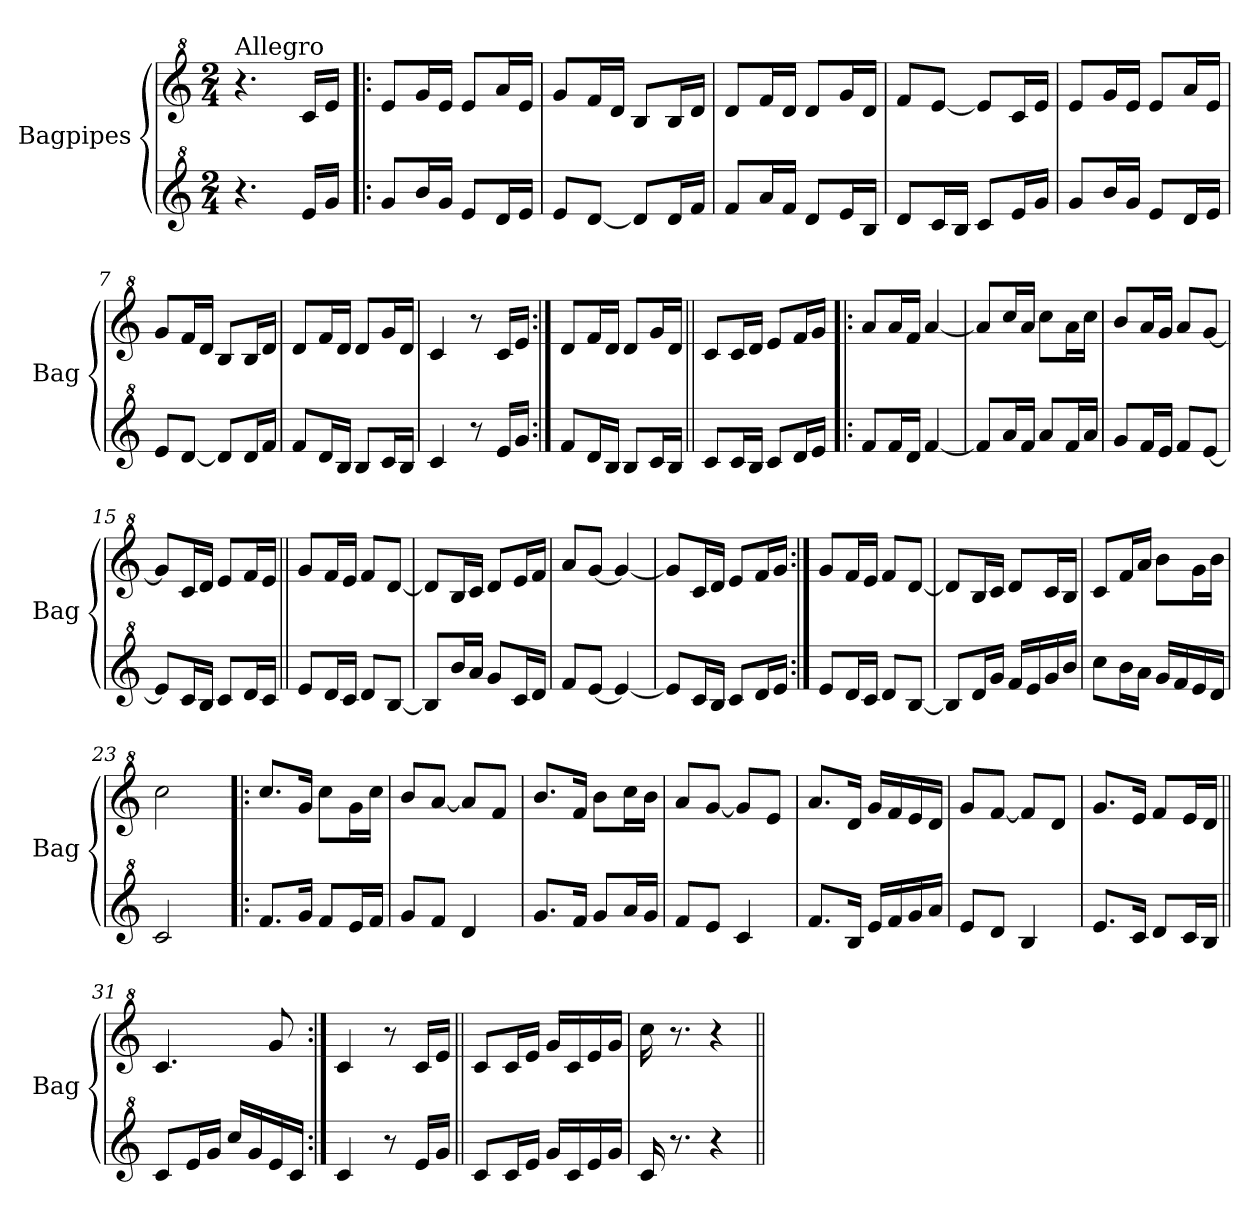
**kern	**kern
*part2	*part1
*staff2	*staff1
*I"Bagpipes	*I"Bagpipes
*I'Bag	*I'Bag
*clefG^2	*clefG^2
*k[]	*k[]
*C:	*C:
*M2/4	*M2/4
=1	=1
!	!LO:TX:a:t=Allegro
4.r	4.r
16ee/LL	16cc/LL
16gg/JJ	16ee/JJ
=2!|:	=2!|:
8gg/L	8ee/L
16bb/L	16gg/L
16gg/JJ	16ee/JJ
8ee/L	8ee/L
16dd/L	16aa/L
16ee/JJ	16ee/JJ
=3	=3
8ee/L	8gg/L
[8dd/J	16ff/L
.	16dd/JJ
8dd/L]	8b/L
16dd/L	16b/L
16ff/JJ	16dd/JJ
=4	=4
8ff/L	8dd/L
16aa/L	16ff/L
16ff/JJ	16dd/JJ
8dd/L	8dd/L
16ee/L	16gg/L
16b/JJ	16dd/JJ
=5	=5
8dd/L	8ff/L
16cc/L	[8ee/J
16b/JJ	.
8cc/L	8ee/L]
16ee/L	16cc/L
16gg/JJ	16ee/JJ
=6	=6
8gg/L	8ee/L
16bb/L	16gg/L
16gg/JJ	16ee/JJ
8ee/L	8ee/L
16dd/L	16aa/L
16ee/JJ	16ee/JJ
=7	=7
8ee/L	8gg/L
[8dd/J	16ff/L
.	16dd/JJ
8dd/L]	8b/L
16dd/L	16b/L
16ff/JJ	16dd/JJ
!!LO:LB:g=z
=8	=8
8ff/L	8dd/L
16dd/L	16ff/L
16b/JJ	16dd/JJ
8b/L	8dd/L
16cc/L	16gg/L
16b/JJ	16dd/JJ
=9	=9
4cc/	4cc/
8r	8r
16ee/LL	16cc/LL
16gg/JJ	16ee/JJ
=10:|!	=10:|!
8ff/L	8dd/L
16dd/L	16ff/L
16b/JJ	16dd/JJ
8b/L	8dd/L
16cc/L	16gg/L
16b/JJ	16dd/JJ
=11||	=11||
8cc/L	8cc/L
16cc/L	16cc/L
16b/JJ	16dd/JJ
8cc/L	8ee/L
16dd/L	16ff/L
16ee/JJ	16gg/JJ
=12!|:	=12!|:
8ff/L	8aa/L
16ff/L	16aa/L
16dd/JJ	16ff/JJ
[4ff/	[4aa/
=13	=13
8ff/L]	8aa/L]
16aa/L	16ccc/L
16ff/JJ	16aa/JJ
8aa/L	8ccc\L
16ff/L	16aa\L
16aa/JJ	16ccc\JJ
=14	=14
8gg/L	8bb/L
16ff/L	16aa/L
16ee/JJ	16gg/JJ
8ff/L	8aa/L
[8ee/J	[8gg/J
=15	=15
8ee/L]	8gg/L]
16cc/L	16cc/L
16b/JJ	16dd/JJ
8cc/L	8ee/L
16dd/L	16ff/L
16cc/JJ	16ee/JJ
!!LO:LB:g=z
=16||	=16||
8ee/L	8gg/L
16dd/L	16ff/L
16cc/JJ	16ee/JJ
8dd/L	8ff/L
[8b/J	[8dd/J
=17	=17
8b/L]	8dd/L]
16bb/L	16b/L
16aa/JJ	16cc/JJ
8gg/L	8dd/L
16cc/L	16ee/L
16dd/JJ	16ff/JJ
=18	=18
8ff/L	8aa/L
[8ee/J	[8gg/J
4ee/_	4gg/_
=19	=19
8ee/L]	8gg/L]
16cc/L	16cc/L
16b/JJ	16dd/JJ
8cc/L	8ee/L
16dd/L	16ff/L
16ee/JJ	16gg/JJ
=20:|!	=20:|!
8ee/L	8gg/L
16dd/L	16ff/L
16cc/JJ	16ee/JJ
8dd/L	8ff/L
[8b/J	[8dd/J
=21	=21
8b/L]	8dd/L]
16dd/L	16b/L
16gg/JJ	16cc/JJ
16ff/LL	8dd/L
16ee/	.
16gg/	16cc/L
16bb/JJ	16b/JJ
=22	=22
8ccc\L	8cc/L
16bb\L	16ff/L
16aa\JJ	16aa/JJ
16gg/LL	8bb\L
16ff/	.
16ee/	16gg\L
16dd/JJ	16bb\JJ
=23	=23
2cc/	2ccc\
!!LO:LB:g=z
=24!|:	=24!|:
8.ff/L	8.ccc/L
16gg/Jk	16gg/Jk
8ff/L	8ccc\L
16ee/L	16gg\L
16ff/JJ	16ccc\JJ
=25	=25
8gg/L	8bb/L
8ff/J	[8aa/J
4dd/	8aa/L]
.	8ff/J
=26	=26
8.gg/L	8.bb/L
16ff/Jk	16ff/Jk
8gg/L	8bb\L
16aa/L	16ccc\L
16gg/JJ	16bb\JJ
=27	=27
8ff/L	8aa/L
8ee/J	[8gg/J
4cc/	8gg/L]
.	8ee/J
=28	=28
8.ff/L	8.aa/L
16b/Jk	16dd/Jk
16ee/LL	16gg/LL
16ff/	16ff/
16gg/	16ee/
16aa/JJ	16dd/JJ
=29	=29
8ee/L	8gg/L
8dd/J	[8ff/J
4b/	8ff/L]
.	8dd/J
=30	=30
8.ee/L	8.gg/L
16cc/Jk	16ee/Jk
8dd/L	8ff/L
16cc/L	16ee/L
16b/JJ	16dd/JJ
=31||	=31||
8cc/L	4.cc/
16ee/L	.
16gg/JJ	.
16ccc/LL	.
16gg/	.
16ee/	8gg/
16cc/JJ	.
!!LO:LB:g=z
=32:|!	=32:|!
4cc/	4cc/
8r	8r
16ee/LL	16cc/LL
16gg/JJ	16ee/JJ
=33||	=33||
8cc/L	8cc/L
16cc/L	16cc/L
16ee/JJ	16ee/JJ
16gg/LL	16gg/LL
16cc/	16cc/
16ee/	16ee/
16gg/JJ	16gg/JJ
=34	=34
16cc/	16ccc\
8.r	8.r
4r	4r
=||	=||
*-	*-
